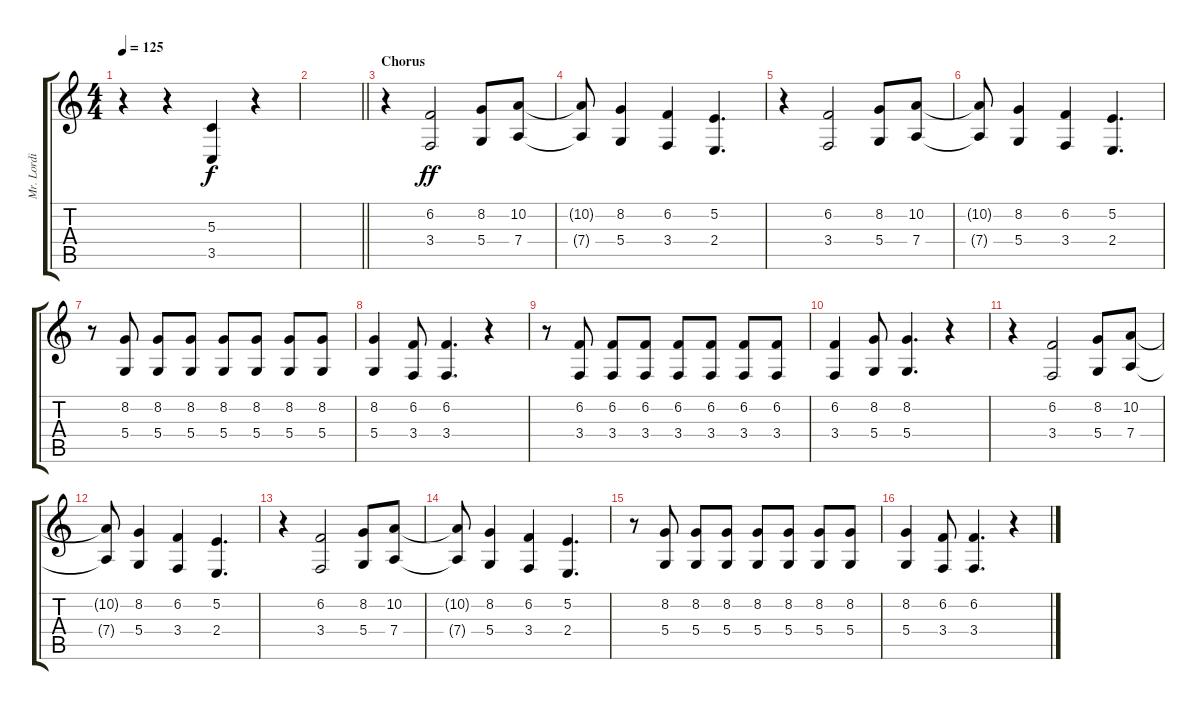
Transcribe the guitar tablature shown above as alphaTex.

\track ("Mr. Lordi" "Mr. Lordi") {instrument trumpet}
\staff {score tabs}
\tuning (E4 B3 G3 D3 A2 E2) {hide}
\ts (4 4)
\tempo 125
\clef g2
\ks c
r.4{dy ff} r.4 (5.3{t} 3.5{t}).4{dy f} r.4 |
\barLineRight lightlight
|
\section ("" "Chorus ")
r.4 (6.2 3.4).2{dy ff} (8.2 5.4).8 (10.2 7.4).8 |
(10.2{t} 7.4{t}).8 (8.2 5.4).4 (6.2 3.4).4 (5.2 2.4).4{d} |
r.4 (6.2 3.4).2 (8.2 5.4).8 (10.2 7.4).8 |
(10.2{t} 7.4{t}).8 (8.2 5.4).4 (6.2 3.4).4 (5.2 2.4).4{d} |
r.8 (8.2 5.4).8 (8.2 5.4).8 (8.2 5.4).8 (8.2 5.4).8 (8.2 5.4).8 (8.2 5.4).8 (8.2 5.4).8 |
(8.2 5.4).4 (6.2 3.4).8 (6.2 3.4).4{d} r.4 |
r.8 (6.2 3.4).8 (6.2 3.4).8 (6.2 3.4).8 (6.2 3.4).8 (6.2 3.4).8 (6.2 3.4).8 (6.2 3.4).8 |
(6.2 3.4).4 (8.2 5.4).8 (8.2 5.4).4{d} r.4 |
r.4 (6.2 3.4).2 (8.2 5.4).8 (10.2 7.4).8 |
(10.2{t} 7.4{t}).8 (8.2 5.4).4 (6.2 3.4).4 (5.2 2.4).4{d} |
r.4 (6.2 3.4).2 (8.2 5.4).8 (10.2 7.4).8 |
(10.2{t} 7.4{t}).8 (8.2 5.4).4 (6.2 3.4).4 (5.2 2.4).4{d} |
r.8 (8.2 5.4).8 (8.2 5.4).8 (8.2 5.4).8 (8.2 5.4).8 (8.2 5.4).8 (8.2 5.4).8 (8.2 5.4).8 |
(8.2 5.4).4 (6.2 3.4).8 (6.2 3.4).4{d} r.4
